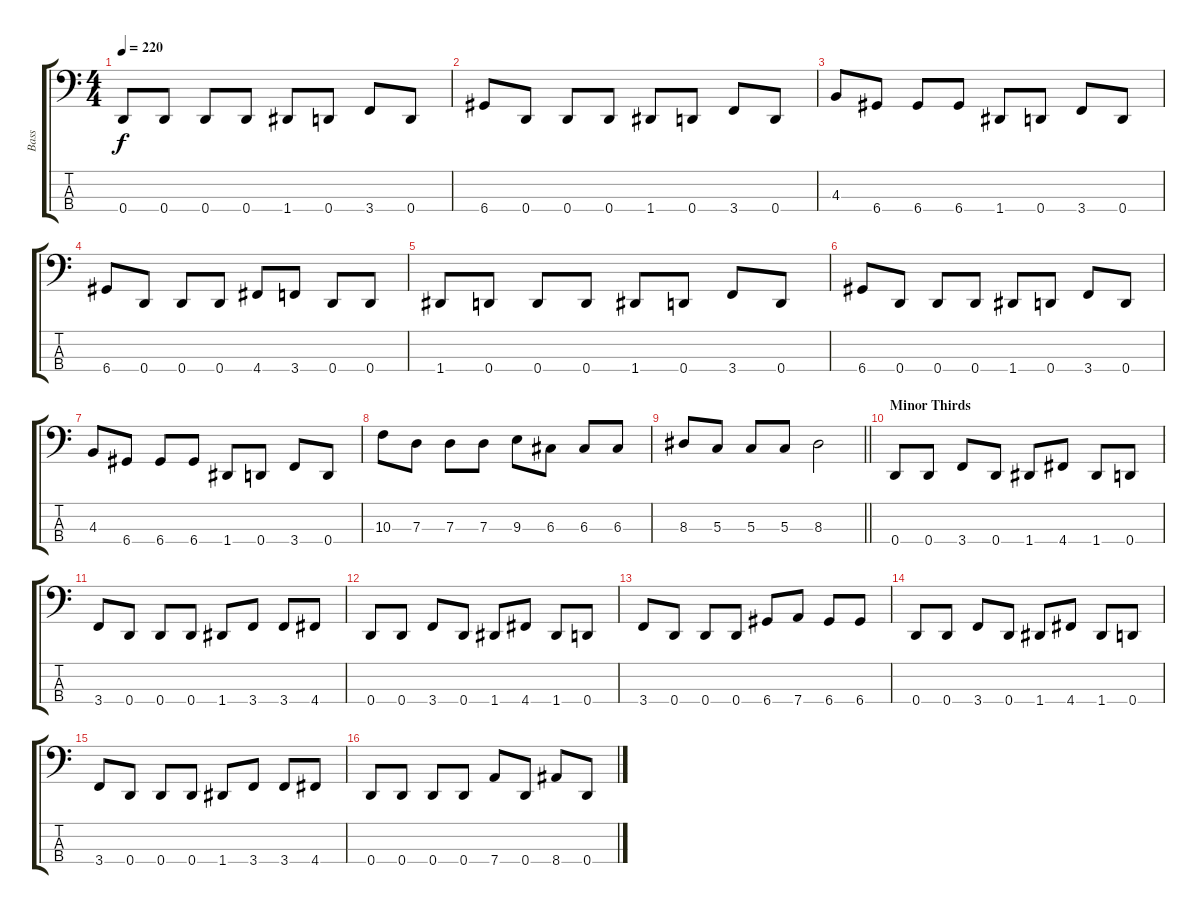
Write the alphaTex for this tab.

\track ("Bass" "Bass") {instrument electricbassfinger}
\staff {score tabs}
\tuning (F2 C2 G1 D1) {hide}
\ts (4 4)
\tempo 220
\clef f4
\ks c
0.4.8{dy f} 0.4.8 0.4.8 0.4.8 1.4.8 0.4.8 3.4.8 0.4.8 |
6.4.8 0.4.8 0.4.8 0.4.8 1.4.8 0.4.8 3.4.8 0.4.8 |
4.3.8 6.4.8 6.4.8 6.4.8 1.4.8 0.4.8 3.4.8 0.4.8 |
6.4.8 0.4.8 0.4.8 0.4.8 4.4.8 3.4.8 0.4.8 0.4.8 |
1.4.8 0.4.8 0.4.8 0.4.8 1.4.8 0.4.8 3.4.8 0.4.8 |
6.4.8 0.4.8 0.4.8 0.4.8 1.4.8 0.4.8 3.4.8 0.4.8 |
4.3.8 6.4.8 6.4.8 6.4.8 1.4.8 0.4.8 3.4.8 0.4.8 |
10.3.8 7.3.8 7.3.8 7.3.8 9.3.8 6.3.8 6.3.8 6.3.8 |
\barLineRight lightlight
8.3.8 5.3.8 5.3.8 5.3.8 8.3.2 |
\section ("" "Minor Thirds")
0.4.8 0.4.8 3.4.8 0.4.8 1.4.8 4.4.8 1.4.8 0.4.8 |
3.4.8 0.4.8 0.4.8 0.4.8 1.4.8 3.4.8 3.4.8 4.4.8 |
0.4.8 0.4.8 3.4.8 0.4.8 1.4.8 4.4.8 1.4.8 0.4.8 |
3.4.8 0.4.8 0.4.8 0.4.8 6.4.8 7.4.8 6.4.8 6.4.8 |
0.4.8 0.4.8 3.4.8 0.4.8 1.4.8 4.4.8 1.4.8 0.4.8 |
3.4.8 0.4.8 0.4.8 0.4.8 1.4.8 3.4.8 3.4.8 4.4.8 |
0.4.8 0.4.8 0.4.8 0.4.8 7.4.8 0.4.8 8.4.8 0.4.8
